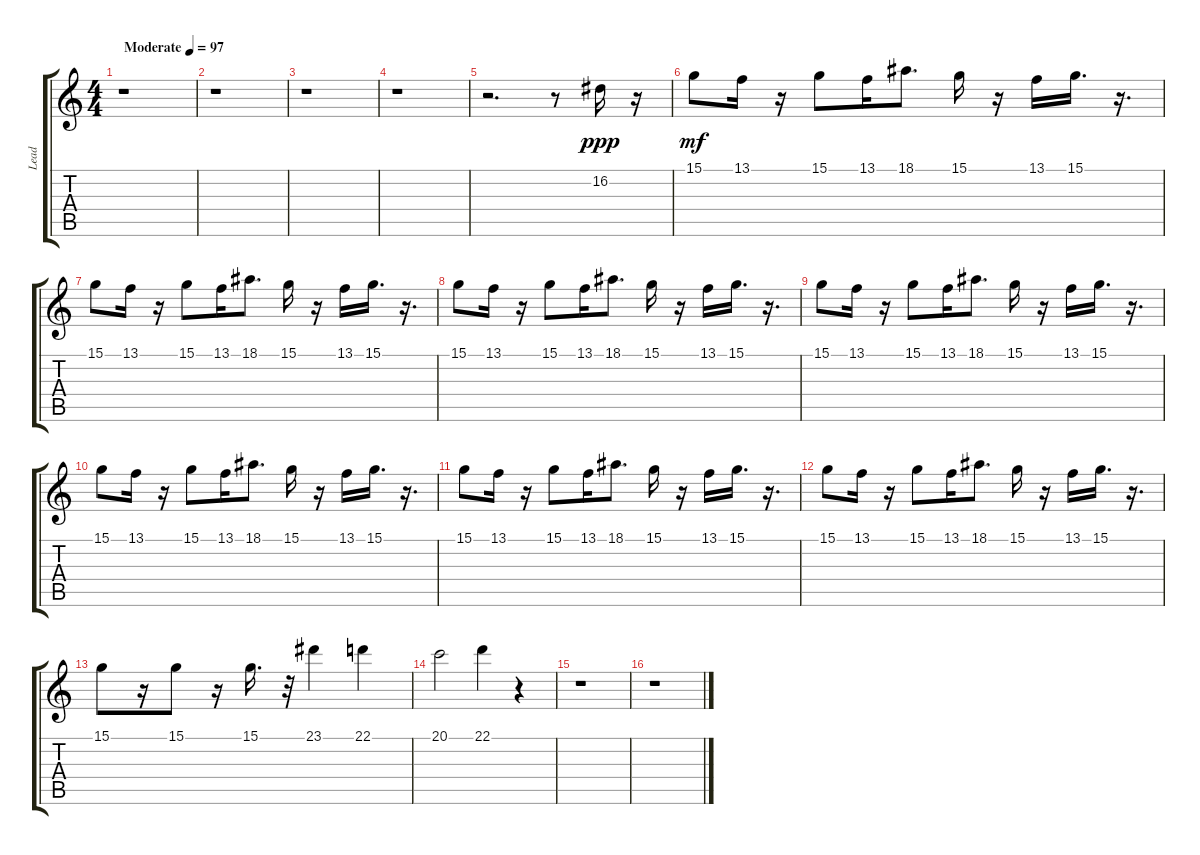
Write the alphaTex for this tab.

\track ("Lead" "Lead") {instrument ocarina}
\staff {score tabs}
\tuning (E4 B3 G3 D3 A2 E2) {hide}
\ts (4 4)
\tempo (97 "Moderate")
\clef g2
\ks c
r.1{dy ppp instrument ocarina} |
r.1 |
r.1 |
r.1 |
r.2{d} r.8 16.2.16 r.16 |
15.1.8{dy mf} 13.1.16 r.16 15.1.8 13.1.16 18.1.8{d} 15.1.16 r.16 13.1.16 15.1.16{d} r.16{d} |
15.1.8 13.1.16 r.16 15.1.8 13.1.16 18.1.8{d} 15.1.16 r.16 13.1.16 15.1.16{d} r.16{d} |
15.1.8 13.1.16 r.16 15.1.8 13.1.16 18.1.8{d} 15.1.16 r.16 13.1.16 15.1.16{d} r.16{d} |
15.1.8 13.1.16 r.16 15.1.8 13.1.16 18.1.8{d} 15.1.16 r.16 13.1.16 15.1.16{d} r.16{d} |
15.1.8 13.1.16 r.16 15.1.8 13.1.16 18.1.8{d} 15.1.16 r.16 13.1.16 15.1.16{d} r.16{d} |
15.1.8 13.1.16 r.16 15.1.8 13.1.16 18.1.8{d} 15.1.16 r.16 13.1.16 15.1.16{d} r.16{d} |
15.1.8 13.1.16 r.16 15.1.8 13.1.16 18.1.8{d} 15.1.16 r.16 13.1.16 15.1.16{d} r.16{d} |
15.1.8 r.16 15.1.8 r.16 15.1.16{d} r.32 23.1.4 22.1.4 |
20.1.2 22.1.4 r.4 |
r.1 |
r.1
